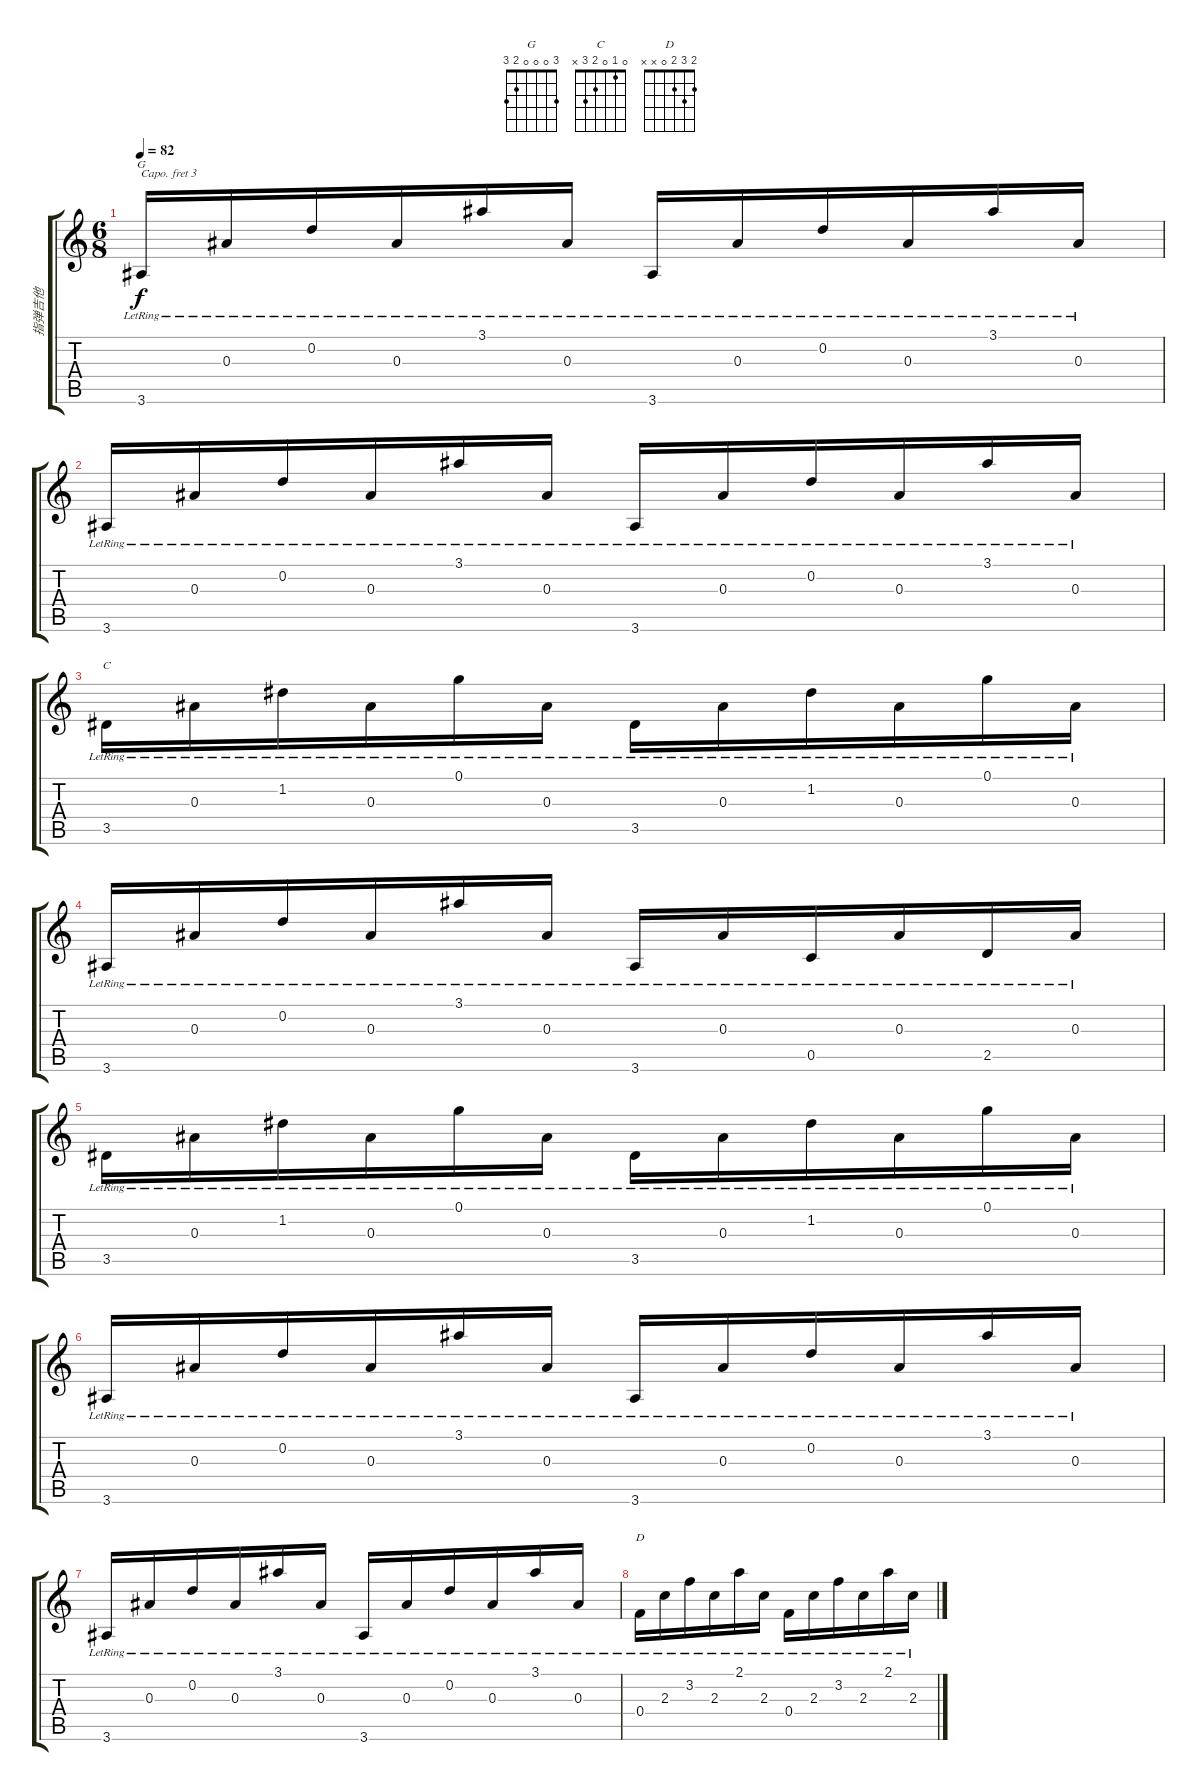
\track ("指弹吉他" "指弹吉他") {instrument acousticguitarnylon}
\staff {score tabs}
\capo 3
\tuning (E4 B3 G3 D3 A2 E2) {hide}
\chord ("G" 3 0 0 0 2 3)
\chord ("C" 0 1 0 2 3 x)
\chord ("D" 2 3 2 0 x x)
\ts (6 8)
\tempo 82
\clef g2
\ks c
3.6{lr}.16{ch "G" dy f} 0.3{lr}.16 0.2{lr}.16 0.3{lr}.16 3.1{lr}.16 0.3{lr}.16 3.6{lr}.16 0.3{lr}.16 0.2{lr}.16 0.3{lr}.16 3.1{lr}.16 0.3{lr}.16 |
3.6{lr}.16 0.3{lr}.16 0.2{lr}.16 0.3{lr}.16 3.1{lr}.16 0.3{lr}.16 3.6{lr}.16 0.3{lr}.16 0.2{lr}.16 0.3{lr}.16 3.1{lr}.16 0.3{lr}.16 |
3.5{lr}.16{ch "C"} 0.3{lr}.16 1.2{lr}.16 0.3{lr}.16 0.1{lr}.16 0.3{lr}.16 3.5{lr}.16 0.3{lr}.16 1.2{lr}.16 0.3{lr}.16 0.1{lr}.16 0.3{lr}.16 |
3.6{lr}.16 0.3{lr}.16 0.2{lr}.16 0.3{lr}.16 3.1{lr}.16 0.3{lr}.16 3.6{lr}.16 0.3{lr}.16 0.5{lr}.16 0.3{lr}.16 2.5{lr}.16 0.3{lr}.16 |
3.5{lr}.16 0.3{lr}.16 1.2{lr}.16 0.3{lr}.16 0.1{lr}.16 0.3{lr}.16 3.5{lr}.16 0.3{lr}.16 1.2{lr}.16 0.3{lr}.16 0.1{lr}.16 0.3{lr}.16 |
3.6{lr}.16 0.3{lr}.16 0.2{lr}.16 0.3{lr}.16 3.1{lr}.16 0.3{lr}.16 3.6{lr}.16 0.3{lr}.16 0.2{lr}.16 0.3{lr}.16 3.1{lr}.16 0.3{lr}.16 |
3.6{lr}.16 0.3{lr}.16 0.2{lr}.16 0.3{lr}.16 3.1{lr}.16 0.3{lr}.16 3.6{lr}.16 0.3{lr}.16 0.2{lr}.16 0.3{lr}.16 3.1{lr}.16 0.3{lr}.16 |
0.4{lr}.16{ch "D"} 2.3{lr}.16 3.2{lr}.16 2.3{lr}.16 2.1{lr}.16 2.3{lr}.16 0.4{lr}.16 2.3{lr}.16 3.2{lr}.16 2.3{lr}.16 2.1{lr}.16 2.3{lr}.16
